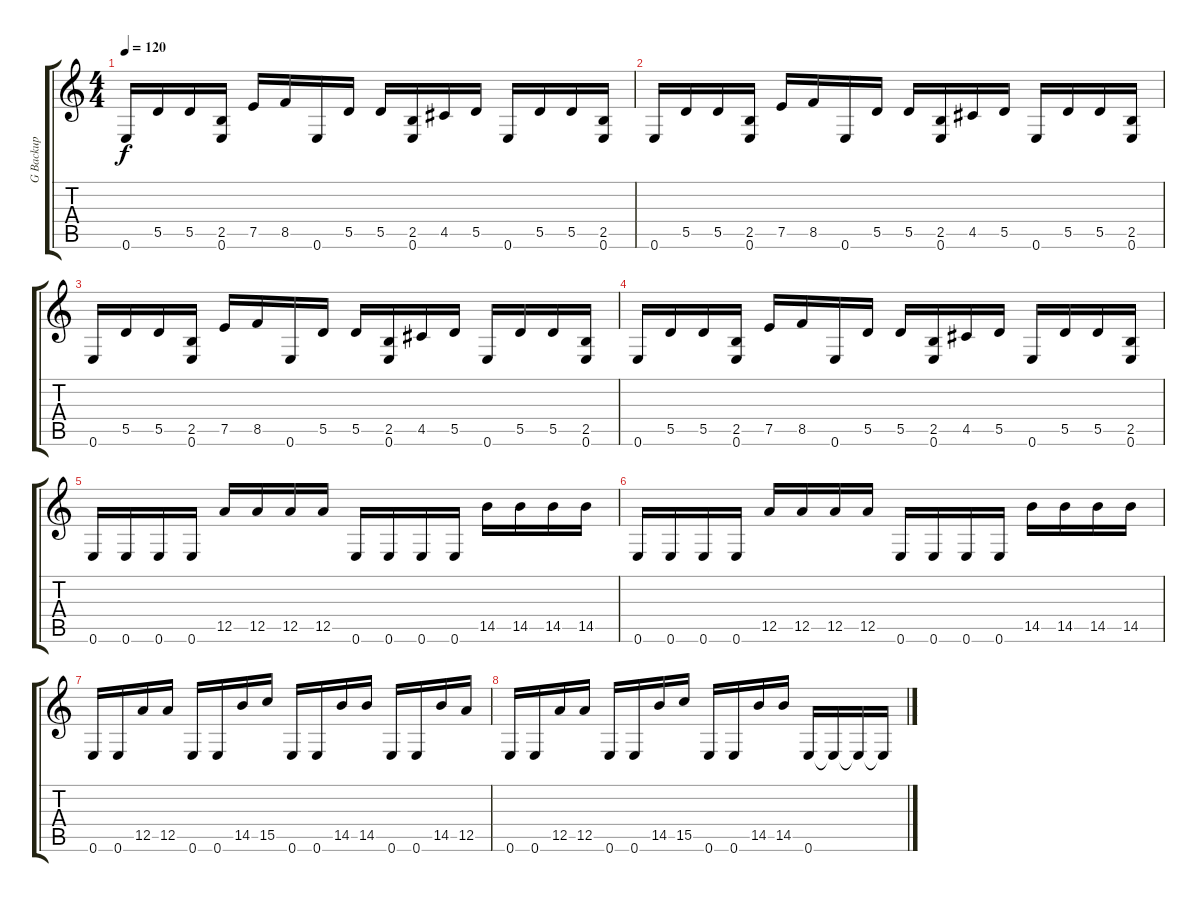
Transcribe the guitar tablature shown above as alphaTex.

\track ("G Backup" "G Backup") {instrument distortionguitar}
\staff {score tabs}
\tuning (E4 B3 G3 D3 A2 E2) {hide}
\ts (4 4)
\tempo 120
\clef g2
\ks c
0.6.16{dy f} 5.5.16 5.5.16 (2.5 0.6).16 7.5.16 8.5.16 0.6.16 5.5.16 5.5.16 (2.5 0.6).16 4.5.16 5.5.16 0.6.16 5.5.16 5.5.16 (2.5 0.6).16 |
0.6.16 5.5.16 5.5.16 (2.5 0.6).16 7.5.16 8.5.16 0.6.16 5.5.16 5.5.16 (2.5 0.6).16 4.5.16 5.5.16 0.6.16 5.5.16 5.5.16 (2.5 0.6).16 |
0.6.16 5.5.16 5.5.16 (2.5 0.6).16 7.5.16 8.5.16 0.6.16 5.5.16 5.5.16 (2.5 0.6).16 4.5.16 5.5.16 0.6.16 5.5.16 5.5.16 (2.5 0.6).16 |
0.6.16 5.5.16 5.5.16 (2.5 0.6).16 7.5.16 8.5.16 0.6.16 5.5.16 5.5.16 (2.5 0.6).16 4.5.16 5.5.16 0.6.16 5.5.16 5.5.16 (2.5 0.6).16 |
0.6.16 0.6.16 0.6.16 0.6.16 12.5.16 12.5.16 12.5.16 12.5.16 0.6.16 0.6.16 0.6.16 0.6.16 14.5.16 14.5.16 14.5.16 14.5.16 |
0.6.16 0.6.16 0.6.16 0.6.16 12.5.16 12.5.16 12.5.16 12.5.16 0.6.16 0.6.16 0.6.16 0.6.16 14.5.16 14.5.16 14.5.16 14.5.16 |
0.6.16 0.6.16 12.5.16 12.5.16 0.6.16 0.6.16 14.5.16 15.5.16 0.6.16 0.6.16 14.5.16 14.5.16 0.6.16 0.6.16 14.5.16 12.5.16 |
0.6.16 0.6.16 12.5.16 12.5.16 0.6.16 0.6.16 14.5.16 15.5.16 0.6.16 0.6.16 14.5.16 14.5.16 0.6.16 0.6{t}.16 0.6{t}.16 0.6{t}.16
